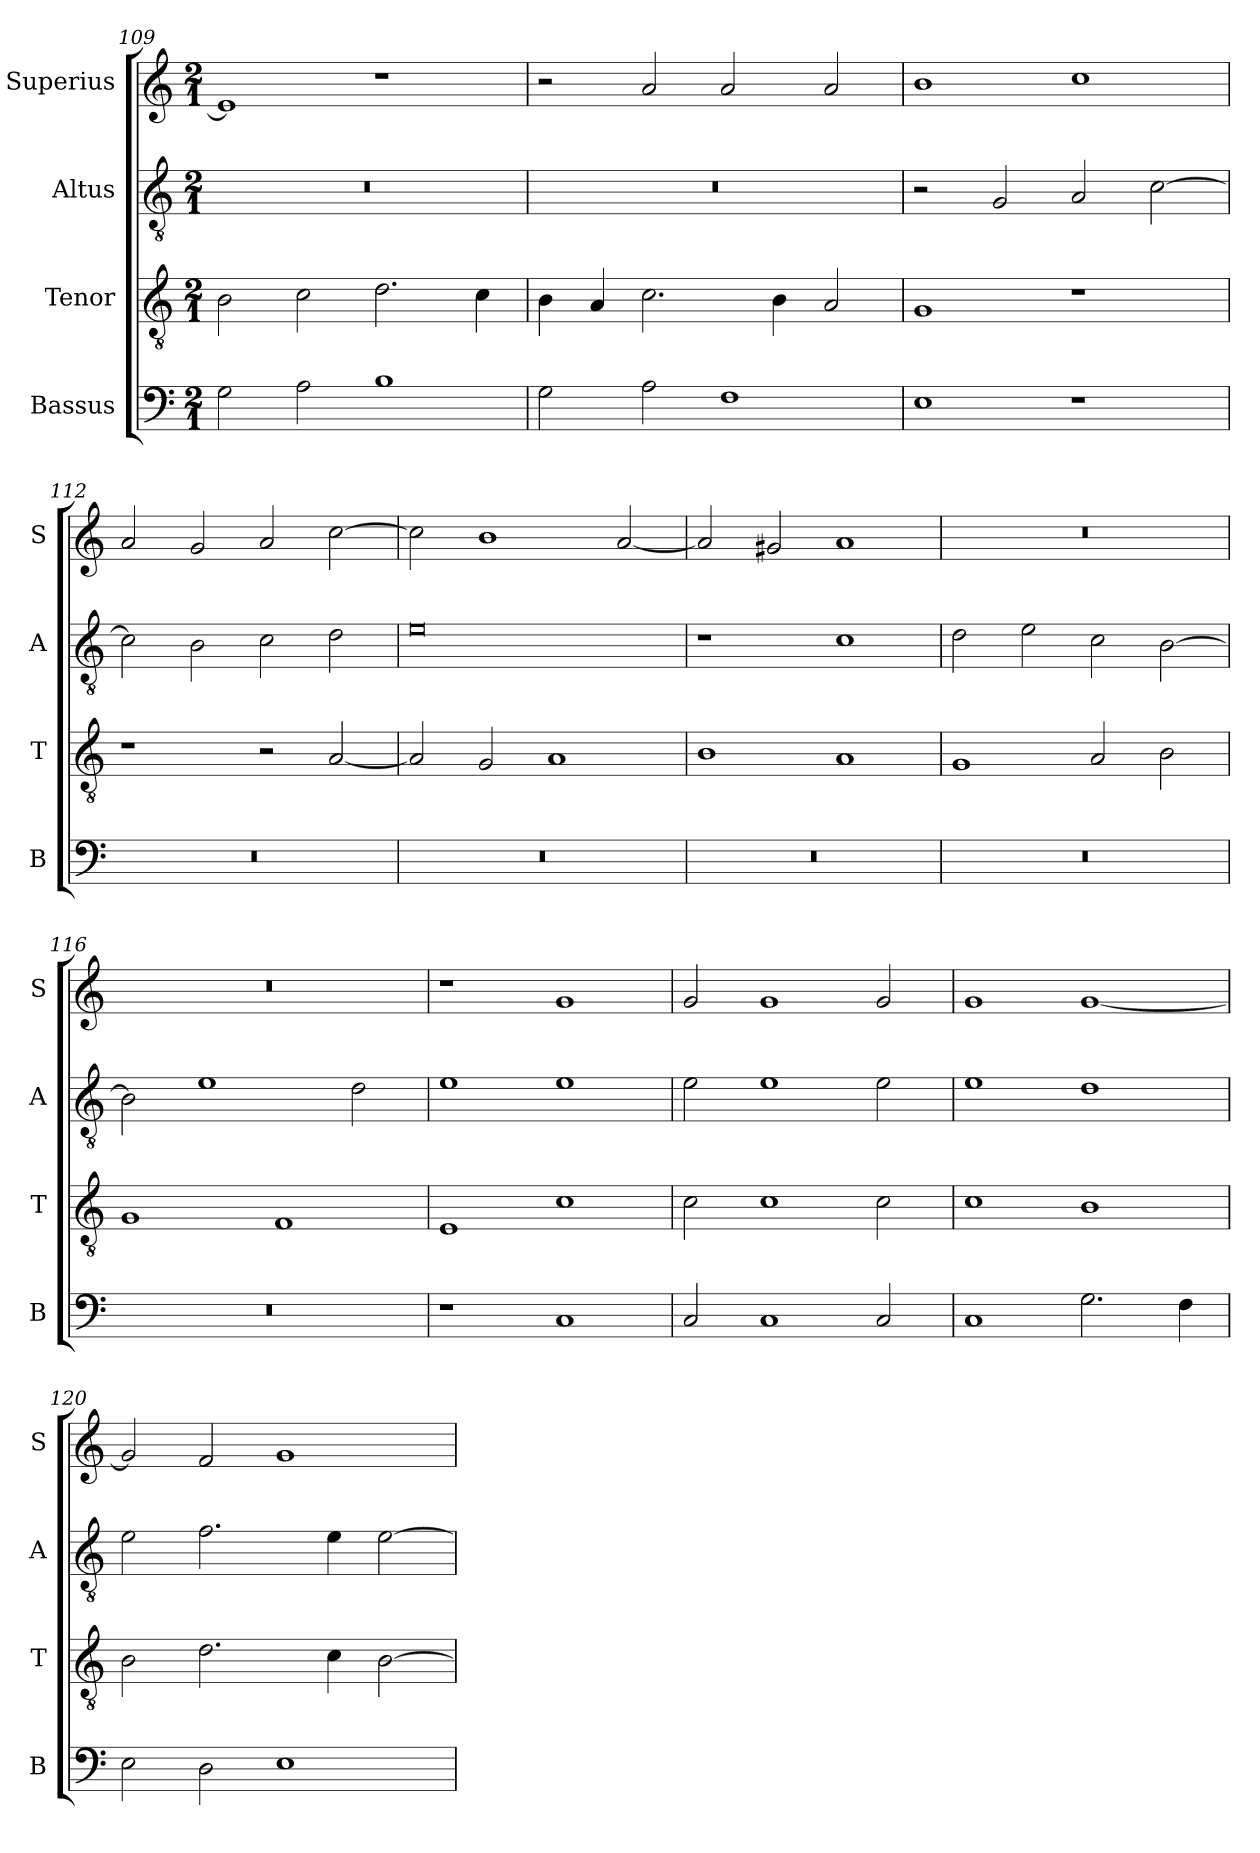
**kern	**kern	**kern	**kern
*part4	*part3	*part2	*part1
*staff4	*staff3	*staff2	*staff1
*I"Bassus	*I"Tenor	*I"Altus	*I"Superius
*I'B	*I'T	*I'A	*I'S
*clefF4	*clefGv2	*clefGv2	*clefG2
*k[]	*k[]	*k[]	*k[]
*M2/1	*M2/1	*M2/1	*M2/1
=109	=109	=109	=109
2G\	2B\	0r	1e]
2A\	2c\	.	.
1B	2.d\	.	1r
.	4c\	.	.
=110	=110	=110	=110
2G\	4B\	0r	2r
.	4A/	.	.
2A\	2.c\	.	2a/
1F	.	.	2a/
.	4B\	.	.
.	2A/	.	2a/
=111	=111	=111	=111
1E	1G	2r	1b
.	.	2G/	.
1r	1r	2A/	1cc
.	.	[2c\	.
=112	=112	=112	=112
0r	1r	2c\]	2a/
.	.	2B\	2g/
.	2r	2c\	2a/
.	[2A/	2d\	[2cc\
=113	=113	=113	=113
0r	2A/]	0e	2cc\]
.	2G/	.	1b
.	1A	.	.
.	.	.	[2a/
=114	=114	=114	=114
0r	1B	1r	2a/]
.	.	.	2g#X/
.	1A	1c	1a
=115	=115	=115	=115
0r	1G	2d\	0r
.	.	2e\	.
.	2A/	2c\	.
.	2B\	[2B\	.
=116	=116	=116	=116
0r	1G	2B\]	0r
.	.	1e	.
.	1F	.	.
.	.	2d\	.
=117	=117	=117	=117
1r	1E	1e	1r
1C	1c	1e	1g
=118	=118	=118	=118
2C/	2c\	2e\	2g/
1C	1c	1e	1g
2C/	2c\	2e\	2g/
=119	=119	=119	=119
1C	1c	1e	1g
2.G\	1B	1d	[1g
4F\	.	.	.
=120	=120	=120	=120
2E\	2B\	2e\	2g/]
2D\	2.d\	2.f\	2f/
1E	.	.	1g
.	4c\	4e\	.
.	[2B\	[2e\	.
=	=	=	=
*-	*-	*-	*-
